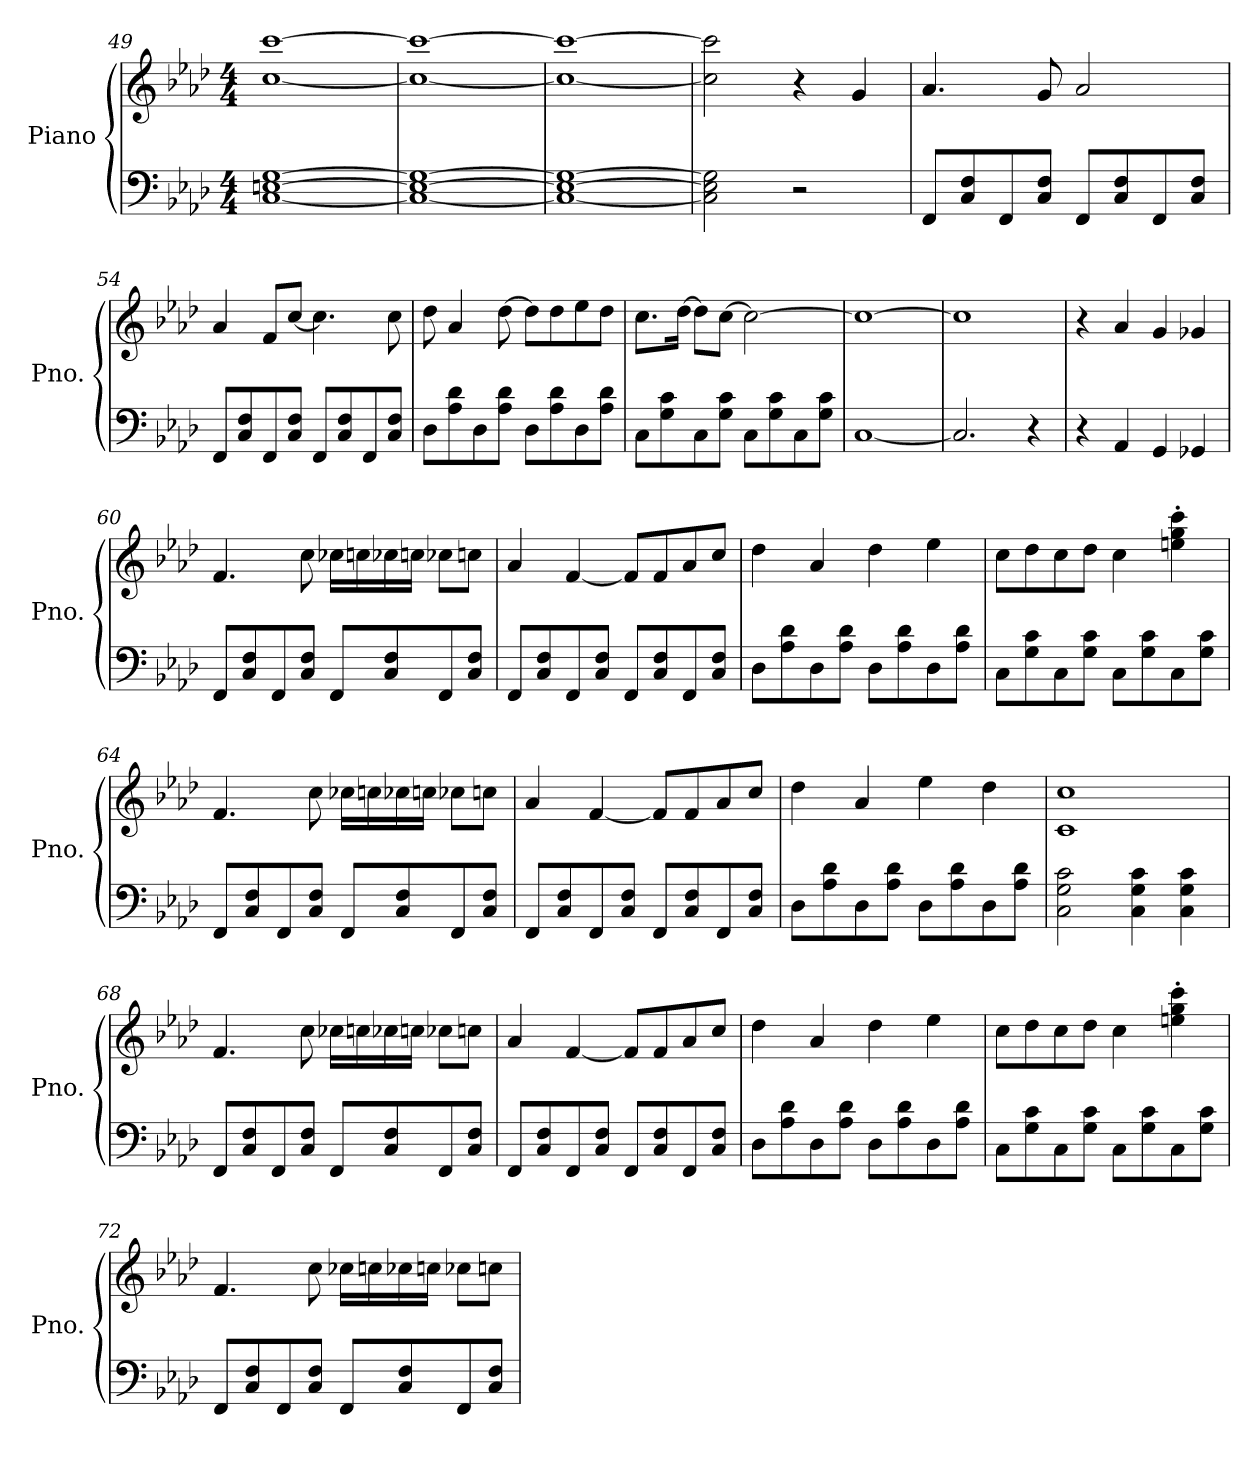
**kern	**kern
*part1	*part1
*staff2	*staff1
*I"Piano	*
*I'Pno.	*
*clefF4	*clefG2
*k[b-e-a-d-]	*k[b-e-a-d-]
*M4/4	*M4/4
=49	=49
[1C [1En [1G	[1cc [1ccc
=50	=50
1C_ 1E_ 1G_	1cc_ 1ccc_
!!LO:LB:g=z
=51	=51
1C_ 1E_ 1G_	1cc_ 1ccc_
=52	=52
2C\] 2E\] 2G\]	2cc\] 2ccc\]
2r	4r
.	4g/
=53	=53
8FF/L	4.a-/
8C/ 8F/	.
8FF/	.
8C/ 8F/J	8g/
8FF/L	2a-/
8C/ 8F/	.
8FF/	.
8C/ 8F/J	.
=54	=54
8FF/L	4a-/
8C/ 8F/	.
8FF/	8f/L
8C/ 8F/J	[8cc/J
8FF/L	4.cc\]
8C/ 8F/	.
8FF/	.
8C/ 8F/J	8cc\
=55	=55
8D-\L	8dd-\
8A-\ 8d-\	4a-/
8D-\	.
8A-\ 8d-\J	[8dd-\
8D-\L	8dd-\L]
8A-\ 8d-\	8dd-\
8D-\	8ee-\
8A-\ 8d-\J	8dd-\J
!!LO:PB:g=z
=56	=56
8C\L	8.cc\L
8G\ 8c\	.
.	[16dd-\Jk
8C\	8dd-\L]
8G\ 8c\J	[8cc\J
8C\L	2cc\_
8G\ 8c\	.
8C\	.
8G\ 8c\J	.
=57	=57
[1C	1cc_
=58	=58
2.C/]	1cc]
4r	.
=59	=59
4r	4r
4AA-/	4a-/
4GG/	4g/
4GG-X/	4g-X/
=60	=60
8FF/L	4.f/
8C/ 8F/	.
8FF/	.
8C/ 8F/J	8cc\
8FF/L	16cc-X\LL
.	16ccn\
8C/ 8F/	16cc-X\
.	16ccn\JJ
8FF/	8cc-X\L
8C/ 8F/J	8ccn\J
!!LO:LB:g=z
=61	=61
8FF/L	4a-/
8C/ 8F/	.
8FF/	[4f/
8C/ 8F/J	.
8FF/L	8f/L]
8C/ 8F/	8f/
8FF/	8a-/
8C/ 8F/J	8cc/J
=62	=62
8D-\L	4dd-\
8A-\ 8d-\	.
8D-\	4a-/
8A-\ 8d-\J	.
8D-\L	4dd-\
8A-\ 8d-\	.
8D-\	4ee-\
8A-\ 8d-\J	.
=63	=63
8C\L	8cc\L
8G\ 8c\	8dd-\
8C\	8cc\
8G\ 8c\J	8dd-\J
8C\L	4cc\
8G\ 8c\	.
8C\	4een\' 4gg\' 4ccc\'
8G\ 8c\J	.
!!LO:LB:g=z
=64	=64
8FF/L	4.f/
8C/ 8F/	.
8FF/	.
8C/ 8F/J	8cc\
8FF/L	16cc-X\LL
.	16ccn\
8C/ 8F/	16cc-X\
.	16ccn\JJ
8FF/	8cc-X\L
8C/ 8F/J	8ccn\J
=65	=65
8FF/L	4a-/
8C/ 8F/	.
8FF/	[4f/
8C/ 8F/J	.
8FF/L	8f/L]
8C/ 8F/	8f/
8FF/	8a-/
8C/ 8F/J	8cc/J
=66	=66
8D-\L	4dd-\
8A-\ 8d-\	.
8D-\	4a-/
8A-\ 8d-\J	.
8D-\L	4ee-\
8A-\ 8d-\	.
8D-\	4dd-\
8A-\ 8d-\J	.
=67	=67
2C\ 2G\ 2c\	1c 1cc
4C\ 4G\ 4c\	.
4C\ 4G\ 4c\	.
!!LO:LB:g=z
=68	=68
8FF/L	4.f/
8C/ 8F/	.
8FF/	.
8C/ 8F/J	8cc\
8FF/L	16cc-X\LL
.	16ccn\
8C/ 8F/	16cc-X\
.	16ccn\JJ
8FF/	8cc-X\L
8C/ 8F/J	8ccn\J
=69	=69
8FF/L	4a-/
8C/ 8F/	.
8FF/	[4f/
8C/ 8F/J	.
8FF/L	8f/L]
8C/ 8F/	8f/
8FF/	8a-/
8C/ 8F/J	8cc/J
=70	=70
8D-\L	4dd-\
8A-\ 8d-\	.
8D-\	4a-/
8A-\ 8d-\J	.
8D-\L	4dd-\
8A-\ 8d-\	.
8D-\	4ee-\
8A-\ 8d-\J	.
!!LO:LB:g=z
=71	=71
8C\L	8cc\L
8G\ 8c\	8dd-\
8C\	8cc\
8G\ 8c\J	8dd-\J
8C\L	4cc\
8G\ 8c\	.
8C\	4een\' 4gg\' 4ccc\'
8G\ 8c\J	.
=72	=72
8FF/L	4.f/
8C/ 8F/	.
8FF/	.
8C/ 8F/J	8cc\
8FF/L	16cc-X\LL
.	16ccn\
8C/ 8F/	16cc-X\
.	16ccn\JJ
8FF/	8cc-X\L
8C/ 8F/J	8ccn\J
=	=
*-	*-
